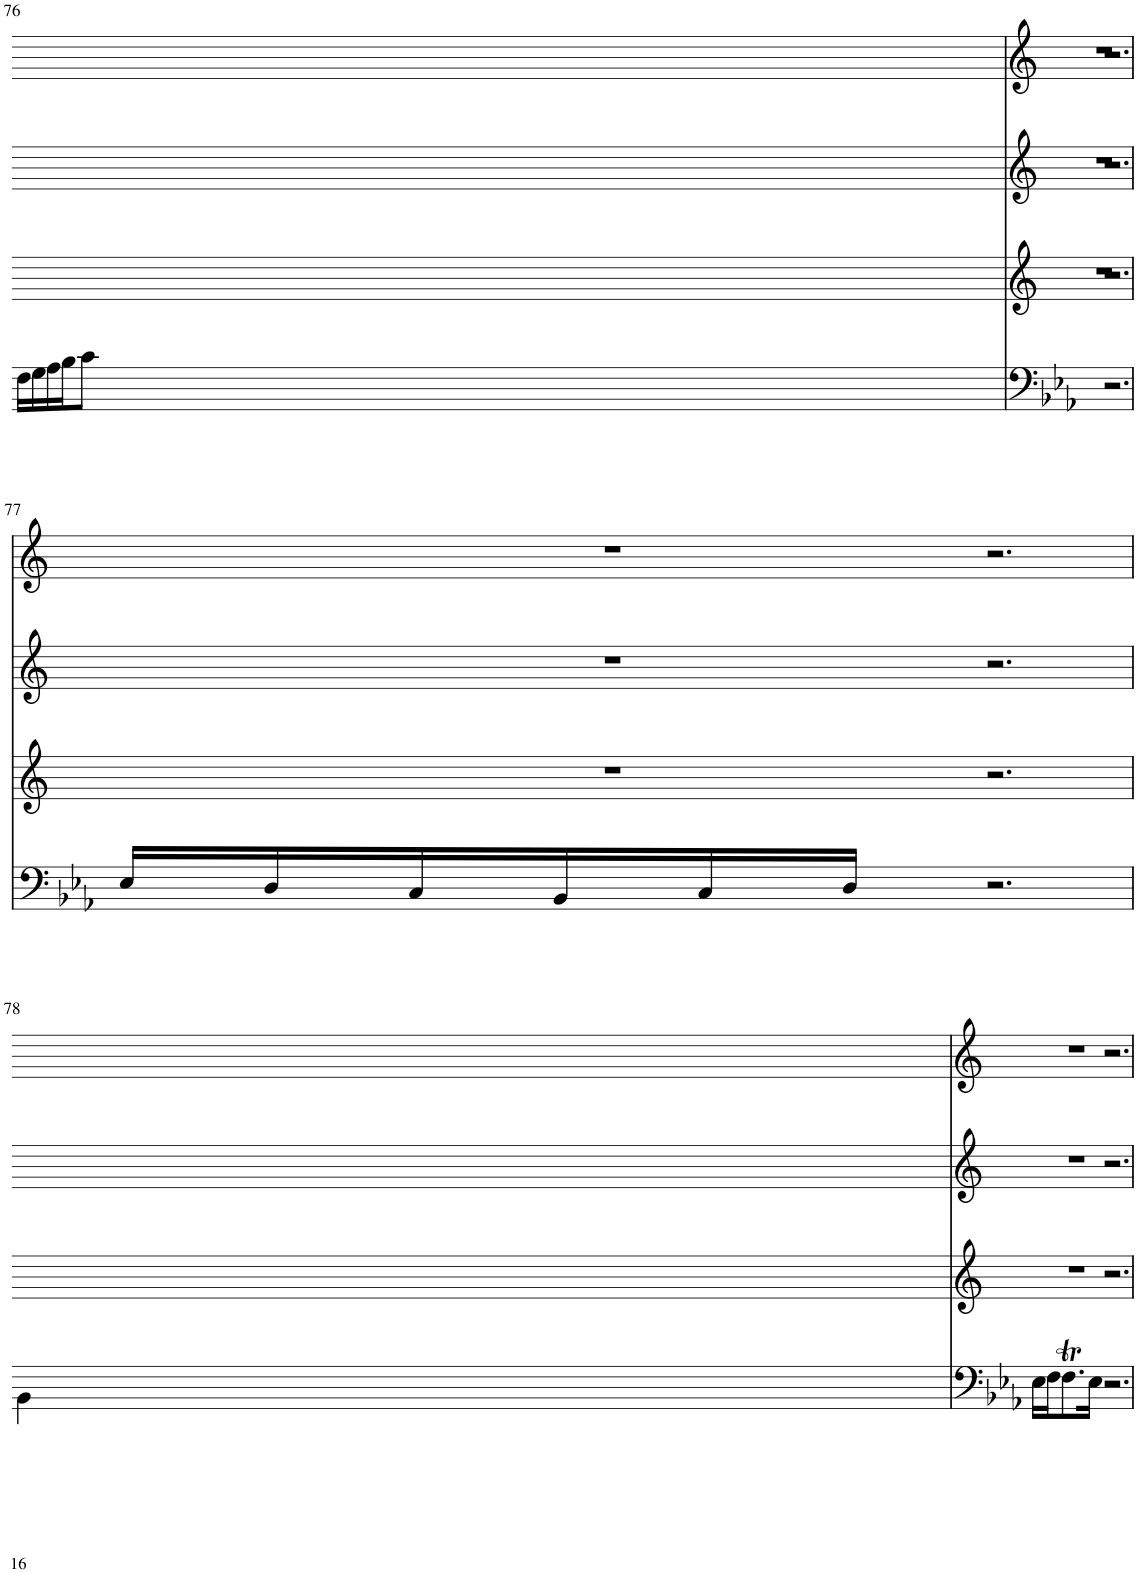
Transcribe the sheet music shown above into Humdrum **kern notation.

**kern	**kern	**kern	**kern
*part4	*part3	*part2	*part1
*staff4	*staff3	*staff2	*staff1
*I"Violoncello	*I"unbenannt	*I"Violoncello	*I"Violoncello
*I'Vc	*	*I'Vc	*I'Vc
!!LO:PB:g=z
*clefF4	*clefG2	*clefG2	*clefG2
*k[b-e-a-]	*k[]	*k[]	*k[]
*M3/8	*	*	*
=76	=76	=76	=76
*^	*	*	*
4.ryy	16F\LL	1r	1r	1r
.	16G\	.	.	.
.	16A-\	.	.	.
.	16B-\J	.	.	.
.	8c\J	.	.	.
!LO:N:vis=2.	!	!	!	!
8%5r	2ryy	.	.	.
.	8ryy	.	.	.
!	!	!LO:N:vis=2.	!LO:N:vis=2.	!LO:N:vis=2.
2ryy	2ryy	8%5r	8%5r	8%5r
8ryy	8ryy	.	.	.
*v	*v	*	*	*
!!LO:LB:g=z
=77	=77	=77	=77
16E-/LL	1r	1r	1r
16D/	.	.	.
16C/	.	.	.
16BB-/	.	.	.
16C/	.	.	.
16D/JJ	.	.	.
!LO:N:vis=2.	!	!	!
8%5r	.	.	.
!	!LO:N:vis=2.	!LO:N:vis=2.	!LO:N:vis=2.
2ryy	8%5r	8%5r	8%5r
8ryy	.	.	.
!!LO:LB:g=z
=78	=78	=78	=78
*^	*	*	*
16E-\LL	4BB-\	1r	1r	1r
16F\J	.	.	.	.
8.FT\	.	.	.	.
.	2ryy	.	.	.
16E-\Jk	.	.	.	.
!LO:N:vis=2.	!	!	!	!
8%5r	.	.	.	.
.	8ryy	.	.	.
.	2.ryy	.	.	.
!	!	!LO:N:vis=2.	!LO:N:vis=2.	!LO:N:vis=2.
2ryy	.	8%5r	8%5r	8%5r
8ryy	.	.	.	.
*v	*v	*	*	*
=	=	=	=
*-	*-	*-	*-
